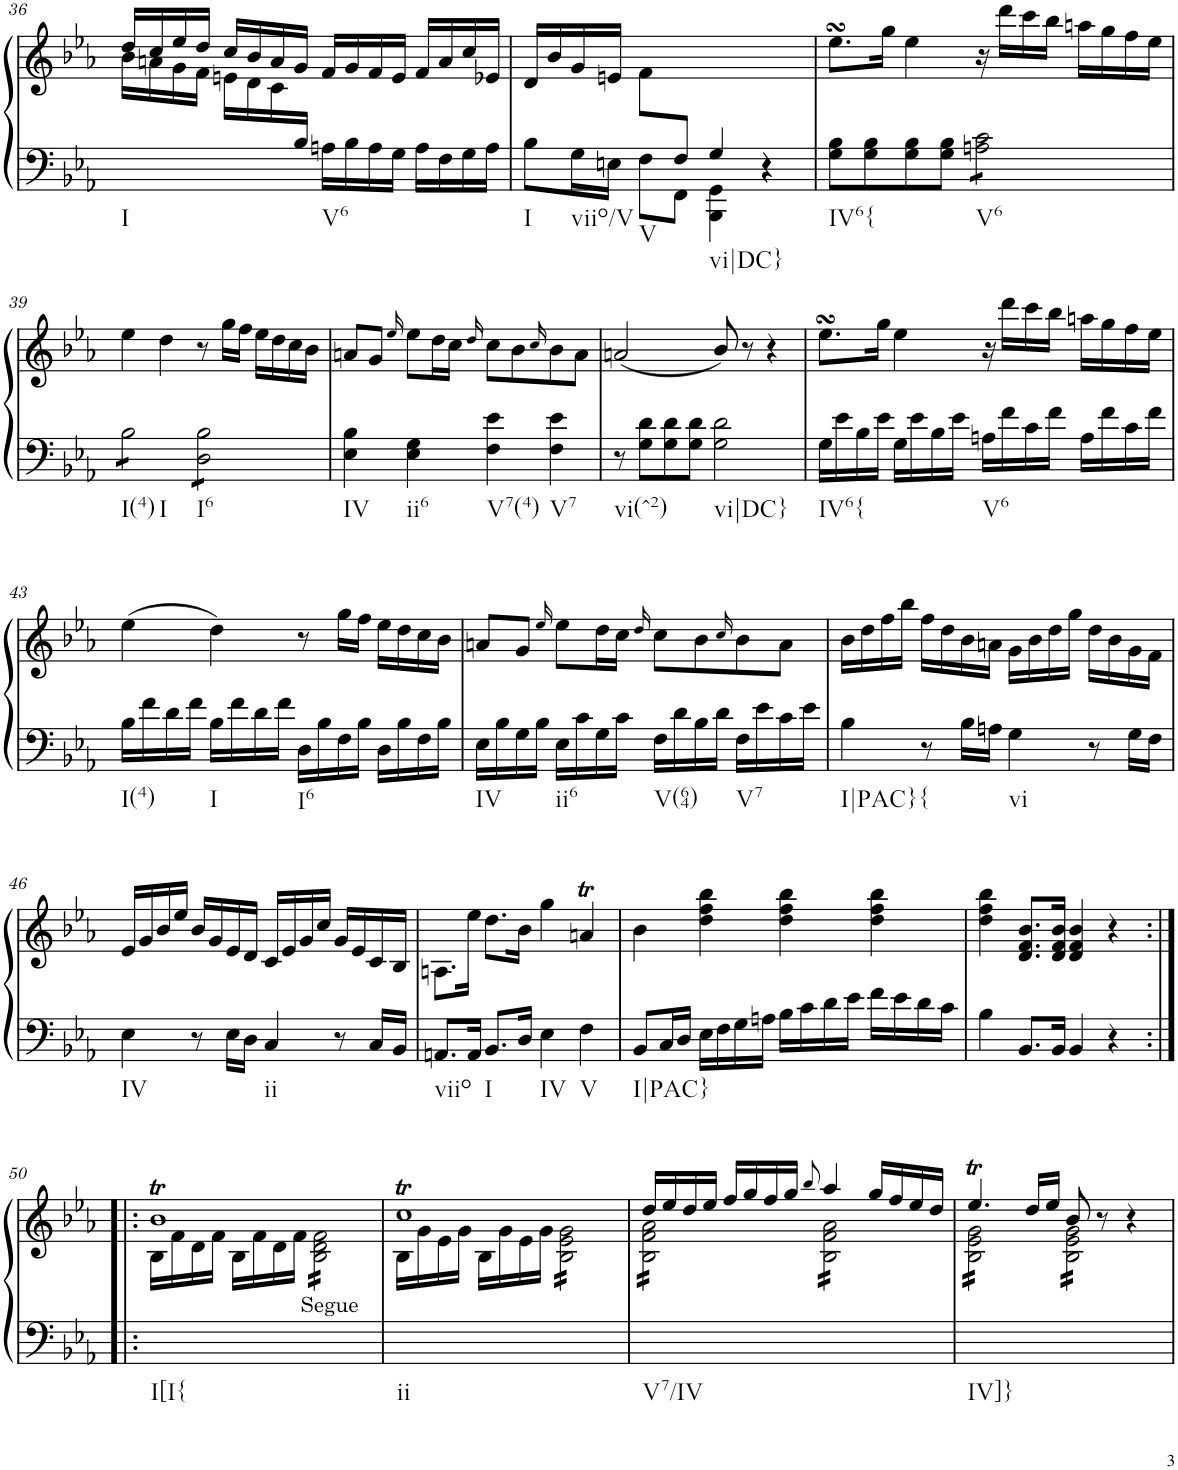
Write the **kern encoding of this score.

**kern	**kern
*part1	*part1
*staff2	*staff1
*I"Piano	*
*I'Pno.	*
!!LO:PB:g=z
*clefF4	*clefG2
*k[b-e-a-]	*k[b-e-a-]
*M4/4	*M4/4
*met(c)	*met(c)
=36	=36
*	*^
!LO:TX:b:t=I	!	!
4..ryy	16dd/LL	16b-\LL
.	16cc/	16an\
.	16ee-/	16g\
.	16dd/JJ	16f\JJ
.	16cc/LL	16en\LL
.	16b-/	16d\
.	16a/	16c\
16B-/JJ	16g/JJ	2ryy
!LO:TX:b:t=V6	!	!
16An\LL	16f/LL	.
16B-\	16g/	.
16A\	16f/	.
16G\JJ	16e/JJ	.
16A\LL	16f/LL	.
16F\	16a/	.
16G\	16cc/	.
16A\JJ	16e-X/JJ	16ryy
=37	=37	=37
*^	*	*
!LO:TX:b:t=I	!	!	!
*	*	*v	*v
4.ryy	8B-\L	16d/LL
.	.	16b-/
!	!LO:TX:b:t=viio/V	!
.	16G\L	16g/
.	16En\JJ	16en/JJ
!	!LO:TX:b:t=V	!
.	8F\L	8f\L
8F/J	8FF\J	4.ryy
!LO:TX:b:t=vi|DC}	!	!
4G/	4BBB-\ 4GG\	.
4ryy	4r	4r
=38	=38	=38
!LO:TX:b:t=IV6{	!	!
*v	*v	*
8G\ 8B-\L	8.ee-sSSs\L
8G\ 8B-\	.
.	16gg\Jk
8G\ 8B-\	4ee-\
8G\ 8B-\J	.
!LO:TX:b:t=V6	!
*tremolo	*
8An\ 8c\L	16r
.	16ddd\LL
8An\ 8c\	16ccc\
.	16bb-\JJ
8An\ 8c\	16aan\LL
.	16gg\
8An\ 8c\J	16ff\
.	16ee-\JJ
!!LO:LB:g=z
=39	=39
!LO:TX:b:t=I(4)	!
!LO:TX:b:t=I	!
8B-\L	4ee-\
8B-\	.
8B-\	4dd\
8B-\J	.
!LO:TX:b:t=I6	!
8D\ 8B-\L	8r
8D\ 8B-\	16gg\LL
.	16ff\JJ
8D\ 8B-\	16ee-\LL
.	16dd\
8D\ 8B-\J	16cc\
*Xtremolo	*
.	16b-\JJ
=40	=40
!LO:TX:b:t=IV	!
4E-\ 4B-\	8an/L
.	8g/J
.	16qee-/
!LO:TX:b:t=ii6	!
4E-\ 4G\	8ee-\L
.	16dd\L
.	16cc\JJ
.	16qdd/
!LO:TX:b:t=V7(4)	!
4F\ 4e-\	8cc\L
.	8b-\
.	16qcc/
!LO:TX:b:t=V7	!
4F\ 4e-\	8b-\
.	8a\J
=41	=41
!LO:TX:b:t=vi(^2)	!
8r	(2an/
8G\ 8d\L	.
8G\ 8d\	.
8G\ 8d\J	.
!LO:TX:b:t=vi|DC}	!
2G\ 2d\	8b-/)
.	8r
.	4r
=42	=42
!LO:TX:b:t=IV6{	!
16G\LL	8.ee-sSSs\L
16e-\	.
16B-\	.
16e-\JJ	16gg\Jk
16G\LL	4ee-\
16e-\	.
16B-\	.
16e-\JJ	.
!LO:TX:b:t=V6	!
16An\LL	16r
16f\	16ddd\LL
16c\	16ccc\
16f\JJ	16bb-\JJ
16A\LL	16aan\LL
16f\	16gg\
16c\	16ff\
16f\JJ	16ee-\JJ
!!LO:LB:g=z
=43	=43
!LO:TX:b:t=I(4)	!
16B-\LL	(4ee-\
16f\	.
16d\	.
16f\JJ	.
!LO:TX:b:t=I	!
16B-\LL	4dd\)
16f\	.
16d\	.
16f\JJ	.
!LO:TX:b:t=I6	!
16D\LL	8r
16B-\	.
16F\	16gg\LL
16B-\JJ	16ff\JJ
16D\LL	16ee-\LL
16B-\	16dd\
16F\	16cc\
16B-\JJ	16b-\JJ
=44	=44
!LO:TX:b:t=IV	!
16E-\LL	8an/L
16B-\	.
16G\	8g/J
16B-\JJ	.
.	16qee-/
!LO:TX:b:t=ii6	!
16E-\LL	8ee-\L
16c\	.
16G\	16dd\L
16c\JJ	16cc\JJ
.	16qdd/
!LO:TX:b:t=V(64)	!
16F\LL	8cc\L
16d\	.
16B-\	8b-\
16d\JJ	.
.	16qcc/
!LO:TX:b:t=V7	!
16F\LL	8b-\
16e-\	.
16c\	8a\J
16e-\JJ	.
=45	=45
!LO:TX:b:t=I|PAC}{	!
4B-\	16b-\LL
.	16dd\
.	16ff\
.	16bb-\JJ
8r	16ff\LL
.	16dd\
16B-\LL	16b-\
16An\JJ	16an\JJ
!LO:TX:b:t=vi	!
4G\	16g\LL
.	16b-\
.	16dd\
.	16gg\JJ
8r	16dd\LL
.	16b-\
16G\LL	16g\
16F\JJ	16f\JJ
!!LO:LB:g=z
=46	=46
!LO:TX:b:t=IV	!
4E-\	16e-/LL
.	16g/
.	16b-/
.	16ee-/JJ
8r	16b-/LL
.	16g/
16E-\LL	16e-/
16D\JJ	16d/JJ
!LO:TX:b:t=ii	!
4C/	16c/LL
.	16e-/
.	16g/
.	16cc/JJ
8r	16g/LL
.	16e-/
16C/LL	16c/
16BB-/JJ	16B-/JJ
=47	=47
!LO:TX:b:t=viio	!
8.AAn/L	8.An\L
16AA/Jk	16ee-\Jk
!LO:TX:b:t=I	!
8.BB-/L	8.dd\L
16D/Jk	16b-\Jk
!LO:TX:b:t=IV	!
4E-\	4gg\
!LO:TX:b:t=V	!
4F\	4ant/
=48	=48
!LO:TX:b:t=I|PAC}	!
8BB-/L	4b-\
16C/L	.
16D/JJ	.
16E-\LL	4dd\ 4ff\ 4bb-\
16F\	.
16G\	.
16An\JJ	.
16B-\LL	4dd\ 4ff\ 4bb-\
16c\	.
16d\	.
16e-\JJ	.
16f\LL	4dd\ 4ff\ 4bb-\
16e-\	.
16d\	.
16c\JJ	.
=49	=49
4B-\	4dd\ 4ff\ 4bb-\
8.BB-/L	8.d/ 8.f/ 8.b-/L
16BB-/Jk	16d/ 16f/ 16b-/Jk
4BB-/	4d/ 4f/ 4b-/
4r	4r
!!LO:LB:g=z
=50:|!|:	=50:|!|:
*	*^
!LO:TX:b:t=I[I{	!	!
2ryy	1b-T	16B-\LL
.	.	16f\
.	.	16d\
.	.	16f\JJ
.	.	16B-\LL
.	.	16f\
.	.	16d\
.	.	16f\JJ
!LO:TX:a:t=Segue	!	!
*	*tremolo	*
2ryy	.	16B-\ 16d\ 16f\LL
.	.	16B-\ 16d\ 16f\
.	.	16B-\ 16d\ 16f\
.	.	16B-\ 16d\ 16f\
.	.	16B-\ 16d\ 16f\
.	.	16B-\ 16d\ 16f\
.	.	16B-\ 16d\ 16f\
.	.	16B-\ 16d\ 16f\JJ
*	*Xtremolo	*
=51	=51	=51
!LO:TX:b:t=ii	!	!
1ryy	1ccT	16B-\LL
.	.	16g\
.	.	16e-\
.	.	16g\JJ
.	.	16B-\LL
.	.	16g\
.	.	16e-\
.	.	16g\JJ
*	*tremolo	*
.	.	16B-\ 16e-\ 16g\LL
.	.	16B-\ 16e-\ 16g\
.	.	16B-\ 16e-\ 16g\
.	.	16B-\ 16e-\ 16g\
.	.	16B-\ 16e-\ 16g\
.	.	16B-\ 16e-\ 16g\
.	.	16B-\ 16e-\ 16g\
.	.	16B-\ 16e-\ 16g\JJ
=52	=52	=52
!LO:TX:b:t=V7/IV	!	!
1ryy	16dd/LL	16B-\ 16f\ 16a-\LL
.	16ee-/	16B-\ 16f\ 16a-\
.	16dd/	16B-\ 16f\ 16a-\
.	16ee-/JJ	16B-\ 16f\ 16a-\
.	16ff/LL	16B-\ 16f\ 16a-\
.	16gg/	16B-\ 16f\ 16a-\
.	16ff/	16B-\ 16f\ 16a-\
.	16gg/JJ	16B-\ 16f\ 16a-\JJ
*	*Xtremolo	*
.	8qbb-/	.
*	*tremolo	*
.	4aa-/	16B-\ 16f\ 16a-\LL
.	.	16B-\ 16f\ 16a-\
.	.	16B-\ 16f\ 16a-\
.	.	16B-\ 16f\ 16a-\
.	16gg/LL	16B-\ 16f\ 16a-\
.	16ff/	16B-\ 16f\ 16a-\
.	16ee-/	16B-\ 16f\ 16a-\
.	16dd/JJ	16B-\ 16f\ 16a-\JJ
=53	=53	=53
!LO:TX:b:t=IV]}	!	!
1ryy	4.ee-T/	16B-\ 16e-\ 16g\LL
.	.	16B-\ 16e-\ 16g\
.	.	16B-\ 16e-\ 16g\
.	.	16B-\ 16e-\ 16g\
.	.	16B-\ 16e-\ 16g\
.	.	16B-\ 16e-\ 16g\
.	16dd/LL	16B-\ 16e-\ 16g\
.	16ee-/JJ	16B-\ 16e-\ 16g\JJ
.	8b-/	16B-\ 16e-\ 16g\LL
.	.	16B-\ 16e-\ 16g\
.	8r	16B-\ 16e-\ 16g\
.	.	16B-\ 16e-\ 16g\
.	4r	16B-\ 16e-\ 16g\
.	.	16B-\ 16e-\ 16g\
.	.	16B-\ 16e-\ 16g\
.	.	16B-\ 16e-\ 16g\JJ
*	*Xtremolo	*
*	*v	*v
=	=
*-	*-
